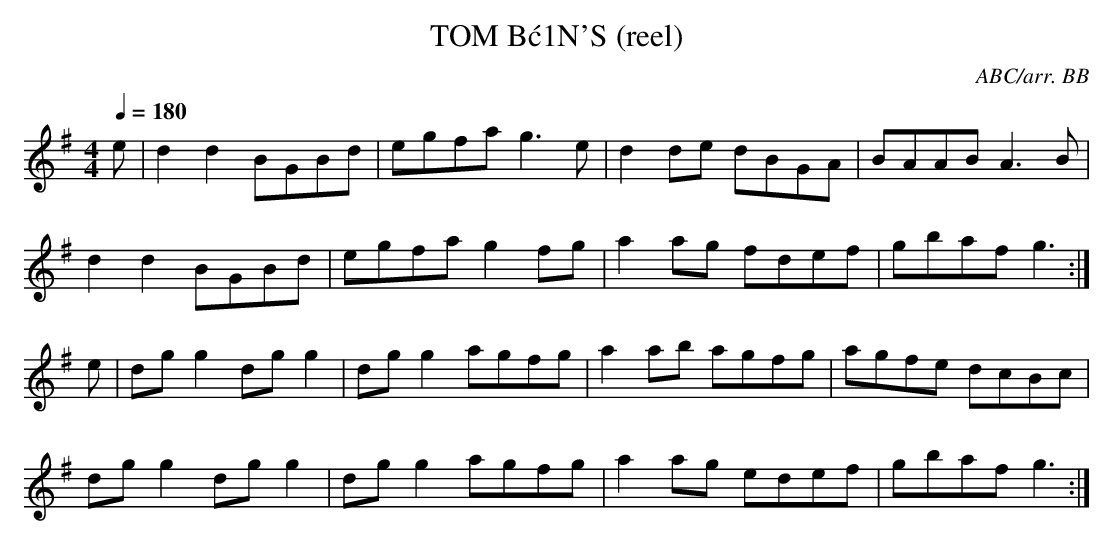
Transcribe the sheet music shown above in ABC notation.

X:1
T:TOM B\'c1N'S (reel)
C:ABC/arr. BB
Q:1/4=180
M:4/4
L:1/8
K:G
e|d2 d2 BGBd|egfa g3 e|d2 de dBGA|BAAB A3 B|
d2 d2 BGBd|egfa g2 fg|a2 ag fdef|gbaf g3 :|
e|dgg2 dgg2|dgg2 agfg|a2ab agfg|agfe dcBc|
dg g2 dg g2|dg g2 agfg|a2 ag edef|gbaf g3 :|
